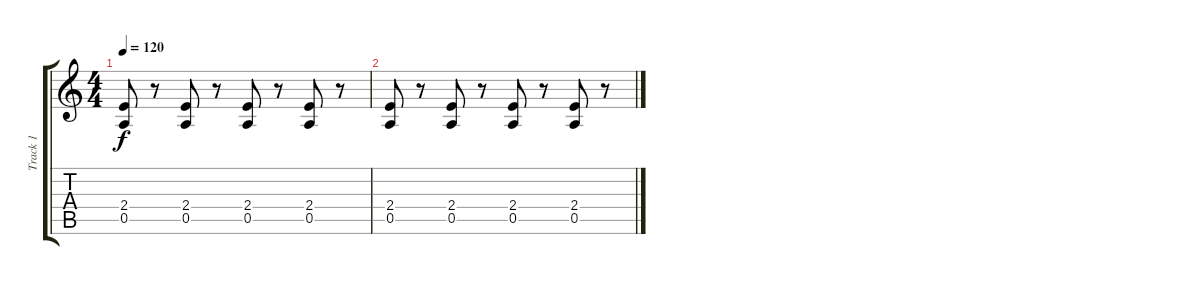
\track ("Track 1" "Track 1") {instrument electricguitarclean}
\staff {score tabs}
\tuning (E4 B3 G3 D3 A2 E2) {hide}
\ts (4 4)
\tempo 120
\clef g2
\ks c
(2.4 0.5).8{dy f} r.8 (2.4 0.5).8 r.8 (2.4 0.5).8 r.8 (2.4 0.5).8 r.8 |
(2.4 0.5).8 r.8 (2.4 0.5).8 r.8 (2.4 0.5).8 r.8 (2.4 0.5).8 r.8
